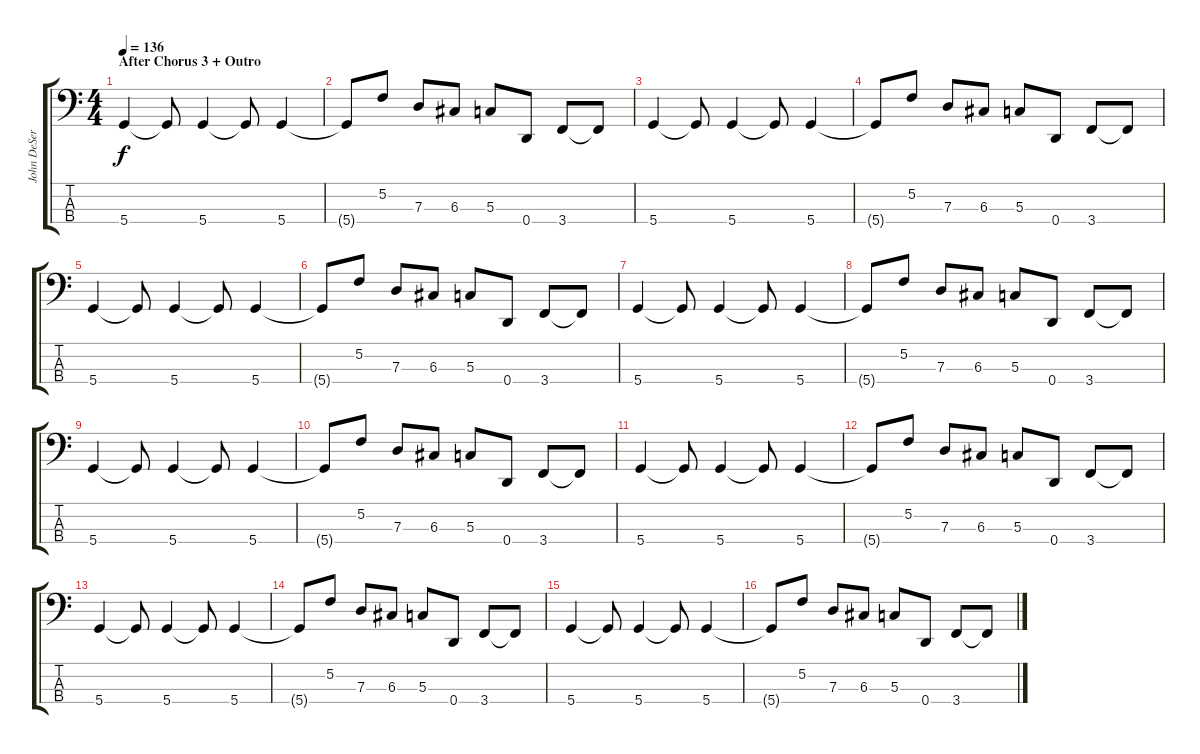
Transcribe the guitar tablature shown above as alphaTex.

\track ("John DeServio" "John DeSer") {instrument electricbassfinger}
\staff {score tabs}
\tuning (F2 C2 G1 D1) {hide}
\ts (4 4)
\section ("" "After Chorus 3 + Outro")
\tempo 136
\clef f4
\ks c
5.4.4{dy f} 5.4{t}.8 5.4.4 5.4{t}.8 5.4.4 |
5.4{t}.8 5.2.8 7.3.8 6.3.8 5.3.8 0.4.8 3.4.8 3.4{t}.8 |
5.4.4 5.4{t}.8 5.4.4 5.4{t}.8 5.4.4 |
5.4{t}.8 5.2.8 7.3.8 6.3.8 5.3.8 0.4.8 3.4.8 3.4{t}.8 |
5.4.4 5.4{t}.8 5.4.4 5.4{t}.8 5.4.4 |
5.4{t}.8 5.2.8 7.3.8 6.3.8 5.3.8 0.4.8 3.4.8 3.4{t}.8 |
5.4.4 5.4{t}.8 5.4.4 5.4{t}.8 5.4.4 |
5.4{t}.8 5.2.8 7.3.8 6.3.8 5.3.8 0.4.8 3.4.8 3.4{t}.8 |
5.4.4 5.4{t}.8 5.4.4 5.4{t}.8 5.4.4 |
5.4{t}.8 5.2.8 7.3.8 6.3.8 5.3.8 0.4.8 3.4.8 3.4{t}.8 |
5.4.4 5.4{t}.8 5.4.4 5.4{t}.8 5.4.4 |
5.4{t}.8 5.2.8 7.3.8 6.3.8 5.3.8 0.4.8 3.4.8 3.4{t}.8 |
5.4.4 5.4{t}.8 5.4.4 5.4{t}.8 5.4.4 |
5.4{t}.8 5.2.8 7.3.8 6.3.8 5.3.8 0.4.8 3.4.8 3.4{t}.8 |
5.4.4 5.4{t}.8 5.4.4 5.4{t}.8 5.4.4 |
5.4{t}.8 5.2.8 7.3.8 6.3.8 5.3.8 0.4.8 3.4.8 3.4{t}.8
